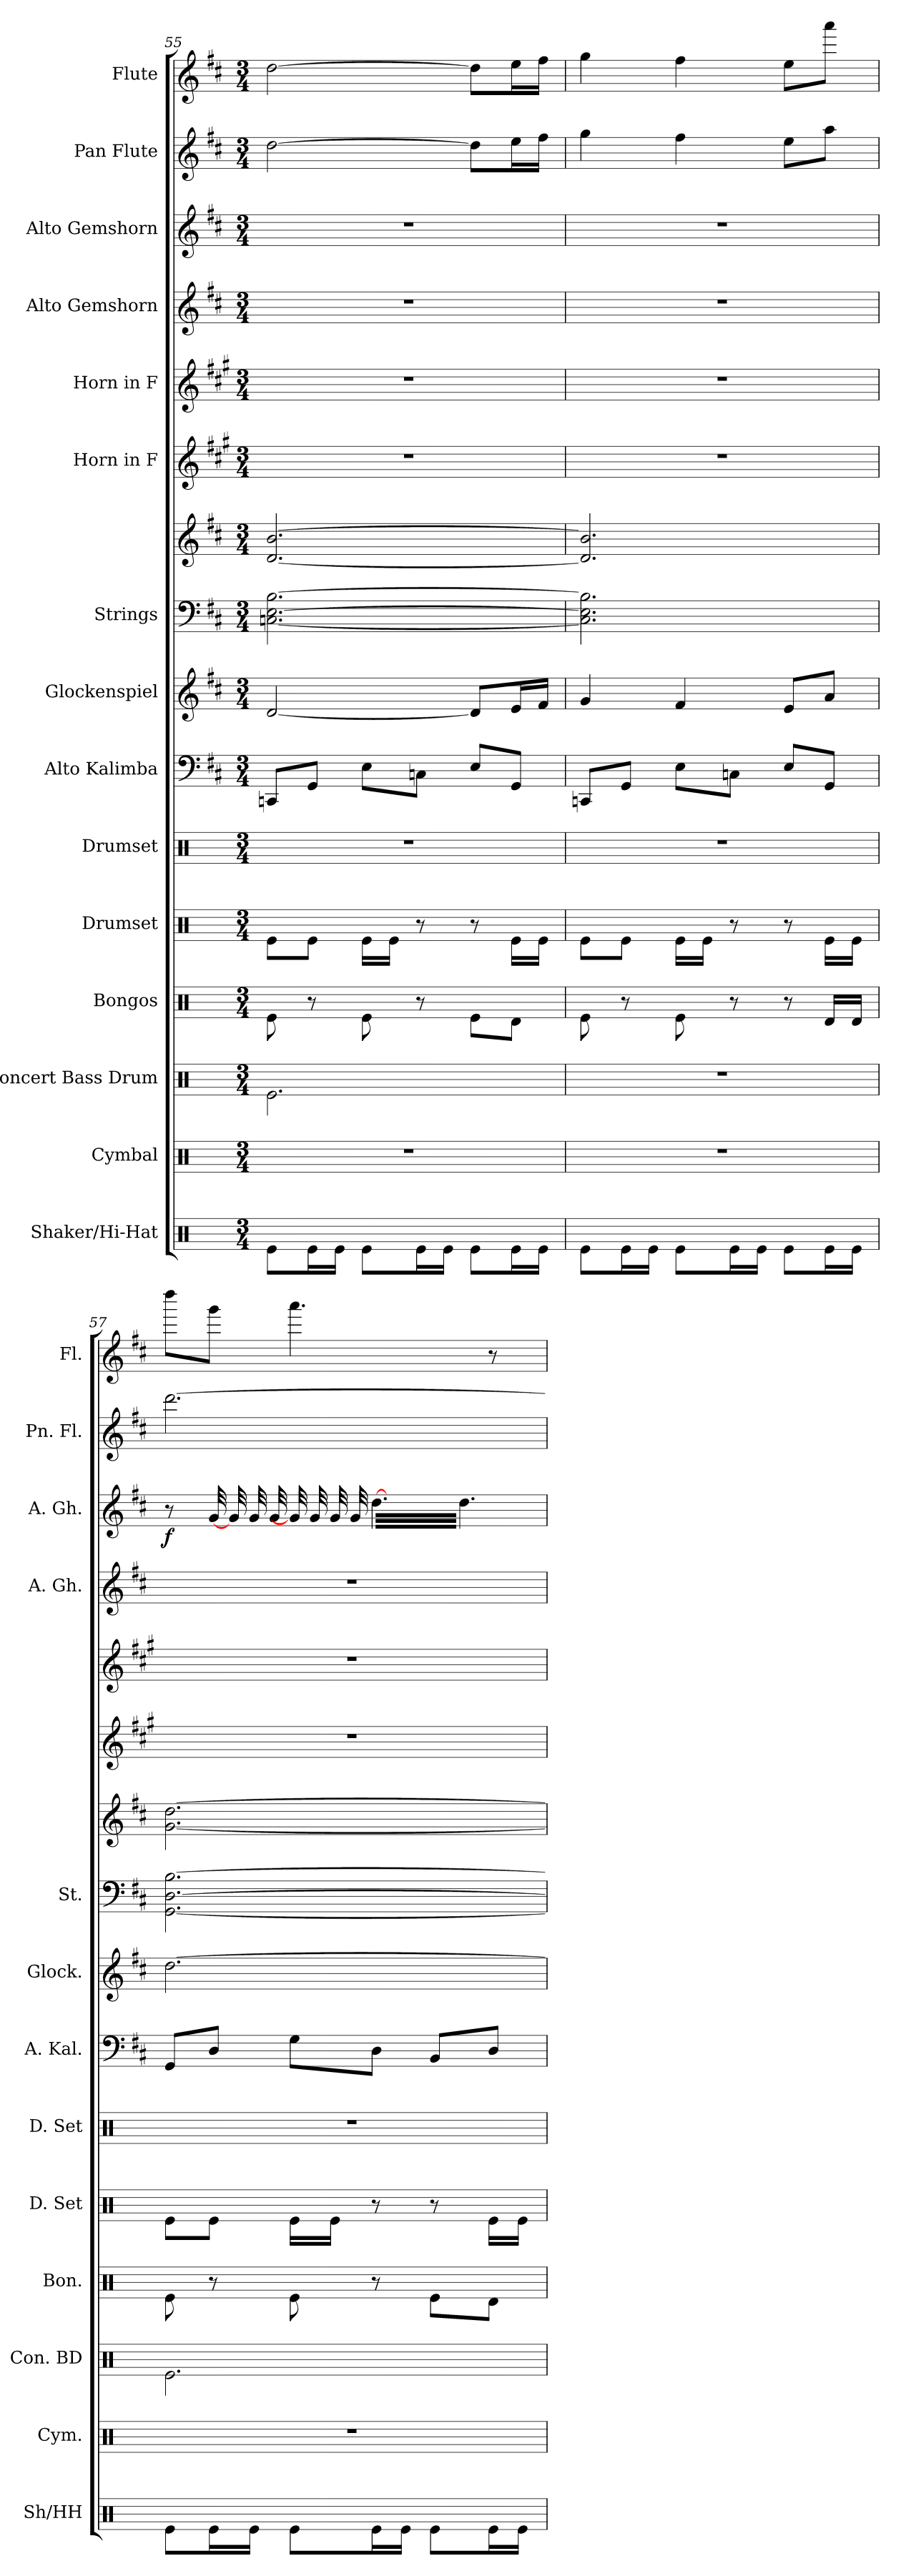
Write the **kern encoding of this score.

**kern	**kern	**kern	**kern	**kern	**kern	**kern	**kern	**kern	**kern	**kern	**kern	**kern	**kern	**dynam	**kern	**kern
*part15	*part14	*part13	*part12	*part11	*part10	*part9	*part8	*part7	*part7	*part6	*part5	*part4	*part3	*part3	*part2	*part1
*staff16	*staff15	*staff14	*staff13	*staff12	*staff11	*staff10	*staff9	*staff8	*staff7	*staff6	*staff5	*staff4	*staff3	*staff3	*staff2	*staff1
*I"Shaker/Hi-Hat	*I"Cymbal	*I"Concert Bass Drum	*I"Bongos	*I"Drumset	*I"Drumset	*I"Alto Kalimba	*I"Glockenspiel	*I"Strings	*	*I"Horn in F	*I"Horn in F	*I"Alto Gemshorn	*I"Alto Gemshorn	*	*I"Pan Flute	*I"Flute
*I'Sh/HH	*I'Cym.	*I'Con. BD	*I'Bon.	*I'D. Set	*I'D. Set	*I'A. Kal.	*I'Glock.	*I'St.	*	*	*	*I'A. Gh.	*I'A. Gh.	*	*I'Pn. Fl.	*I'Fl.
*clefX	*clefX	*clefX	*clefX	*clefX	*clefX	*clefF4	*clefG2	*clefF4	*clefG2	*clefG2	*clefG2	*clefG2	*clefG2	*	*clefG2	*clefG2
*	*	*	*	*	*	*	*ITrd-14c-24	*	*	*ITrd4c7	*ITrd4c7	*	*	*	*	*
*k[]	*k[]	*k[]	*k[]	*k[]	*k[]	*k[f#c#]	*k[f#c#]	*k[f#c#]	*k[f#c#]	*k[f#c#]	*k[f#c#]	*k[f#c#]	*k[f#c#]	*	*k[f#c#]	*k[f#c#]
*M3/4	*M3/4	*M3/4	*M3/4	*M3/4	*M3/4	*M3/4	*M3/4	*M3/4	*M3/4	*M3/4	*M3/4	*M3/4	*M3/4	*	*M3/4	*M3/4
=55	=55	=55	=55	=55	=55	=55	=55	=55	=55	=55	=55	=55	=55	=55	=55	=55
8Re\L	2.r	2.Re\	8Re\	8Re\L	2.r	8CCn/L	[2ddd/	[2.Cn\ [2.E\ [2.B\	[2.d/ [2.b/	2.r	2.r	2.r	2.r	.	[2dd\	[2dd\
16Re\L	.	.	8r	8Re\J	.	8GG/J	.	.	.	.	.	.	.	.	.	.
16Re\JJ	.	.	.	.	.	.	.	.	.	.	.	.	.	.	.	.
8Re\L	.	.	8Re\	16Re\LL	.	8E\L	.	.	.	.	.	.	.	.	.	.
.	.	.	.	16Re\JJ	.	.	.	.	.	.	.	.	.	.	.	.
16Re\L	.	.	8r	8r	.	8Cn\J	.	.	.	.	.	.	.	.	.	.
16Re\JJ	.	.	.	.	.	.	.	.	.	.	.	.	.	.	.	.
8Re\L	.	.	8Re\L	8r	.	8E/L	8ddd/L]	.	.	.	.	.	.	.	8dd\L]	8dd\L]
16Re\L	.	.	8Rd\J	16Re\LL	.	8GG/J	16eee/L	.	.	.	.	.	.	.	16ee\L	16ee\L
16Re\JJ	.	.	.	16Re\JJ	.	.	16fff#/JJ	.	.	.	.	.	.	.	16ff#\JJ	16ff#\JJ
=56	=56	=56	=56	=56	=56	=56	=56	=56	=56	=56	=56	=56	=56	=56	=56	=56
8Re\L	2.r	2.r	8Re\	8Re\L	2.r	8CCn/L	4ggg/	2.C\] 2.E\] 2.B\]	2.d/] 2.b/]	2.r	2.r	2.r	2.r	.	4gg\	4gg\
16Re\L	.	.	8r	8Re\J	.	8GG/J	.	.	.	.	.	.	.	.	.	.
16Re\JJ	.	.	.	.	.	.	.	.	.	.	.	.	.	.	.	.
8Re\L	.	.	8Re\	16Re\LL	.	8E\L	4fff#/	.	.	.	.	.	.	.	4ff#\	4ff#\
.	.	.	.	16Re\JJ	.	.	.	.	.	.	.	.	.	.	.	.
16Re\L	.	.	8r	8r	.	8Cn\J	.	.	.	.	.	.	.	.	.	.
16Re\JJ	.	.	.	.	.	.	.	.	.	.	.	.	.	.	.	.
8Re\L	.	.	8r	8r	.	8E/L	8eee/L	.	.	.	.	.	.	.	8ee\L	8ee\L
16Re\L	.	.	16Rd/LL	16Re\LL	.	8GG/J	8aaa/J	.	.	.	.	.	.	.	8aa\J	8aaa\J
16Re\JJ	.	.	16Rd/JJ	16Re\JJ	.	.	.	.	.	.	.	.	.	.	.	.
!!LO:PB:g=z
=57	=57	=57	=57	=57	=57	=57	=57	=57	=57	=57	=57	=57	=57	=57	=57	=57
!	!	!	!	!	!	!	!	!	!	!	!	!	!	!LO:DY:b	!	!
8Re\L	2.r	2.Re\	8Re\	8Re\L	2.r	8GG/L	[2.dddd\	[2.GG\ [2.D\ [2.B\	[2.g\ [2.dd\	2.r	2.r	2.r	8r	f	[2.ddd\	8dddd\L
*	*	*	*	*	*	*	*	*	*	*	*	*	*tremolo	*	*	*
16Re\L	.	.	8r	8Re\J	.	8D/J	.	.	.	.	.	.	[32g/	.	.	8ggg\J
.	.	.	.	.	.	.	.	.	.	.	.	.	32g/	.	.	.
16Re\JJ	.	.	.	.	.	.	.	.	.	.	.	.	32g/	.	.	.
.	.	.	.	.	.	.	.	.	.	.	.	.	32g/	.	.	.
8Re\L	.	.	8Re\	16Re\LL	.	8G\L	.	.	.	.	.	.	32g/]	.	.	4.aaa\
.	.	.	.	.	.	.	.	.	.	.	.	.	32g/	.	.	.
.	.	.	.	16Re\JJ	.	.	.	.	.	.	.	.	32g/	.	.	.
.	.	.	.	.	.	.	.	.	.	.	.	.	32g/	.	.	.
16Re\L	.	.	8r	8r	.	8D\J	.	.	.	.	.	.	[32dd\LLL	.	.	.
.	.	.	.	.	.	.	.	.	.	.	.	.	32dd\	.	.	.
16Re\JJ	.	.	.	.	.	.	.	.	.	.	.	.	32dd\	.	.	.
.	.	.	.	.	.	.	.	.	.	.	.	.	32dd\	.	.	.
8Re\L	.	.	8Re\L	8r	.	8BB/L	.	.	.	.	.	.	32dd\	.	.	.
.	.	.	.	.	.	.	.	.	.	.	.	.	32dd\	.	.	.
.	.	.	.	.	.	.	.	.	.	.	.	.	32dd\	.	.	.
.	.	.	.	.	.	.	.	.	.	.	.	.	32dd\	.	.	.
16Re\L	.	.	8Rd\J	16Re\LL	.	8D/J	.	.	.	.	.	.	32dd\	.	.	8r
.	.	.	.	.	.	.	.	.	.	.	.	.	32dd\	.	.	.
16Re\JJ	.	.	.	16Re\JJ	.	.	.	.	.	.	.	.	32dd\	.	.	.
.	.	.	.	.	.	.	.	.	.	.	.	.	32dd\JJJ	.	.	.
*	*	*	*	*	*	*	*	*	*	*	*	*	*Xtremolo	*	*	*
=	=	=	=	=	=	=	=	=	=	=	=	=	=	=	=	=
*-	*-	*-	*-	*-	*-	*-	*-	*-	*-	*-	*-	*-	*-	*-	*-	*-
